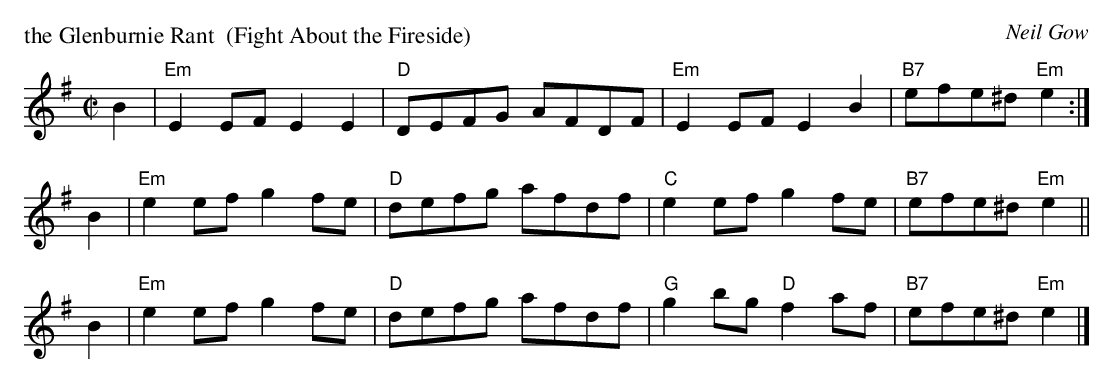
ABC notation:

X:1
P: the Glenburnie Rant  (Fight About the Fireside)
C: Neil Gow
M: C|
L: 1/8
K: Em
B2 \
| "Em"E2EF E2E2 | "D"DEFG AFDF \
| "Em"E2EF E2B2 | "B7"efe^d "Em"e2 :|
B2  \
| "Em"e2ef g2fe | "D"defg afdf \
|  "C"e2ef   g2fe | "B7"efe^d "Em"e2 ||
B2  \
| "Em"e2ef g2fe | "D"defg afdf \
|  "G"g2bg "D"f2af | "B7"efe^d "Em"e2 |]
